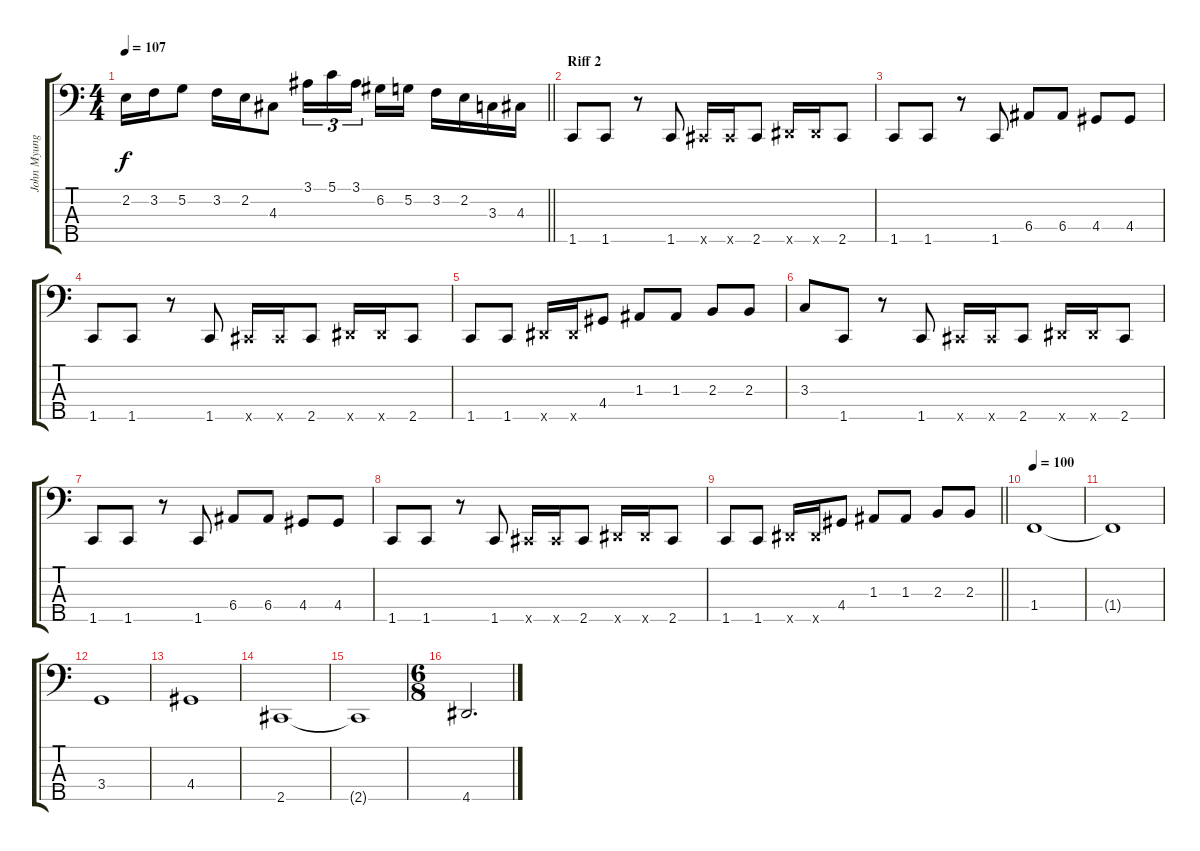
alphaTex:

\track ("John Myung" "John Myung") {instrument electricbassfinger}
\staff {score tabs}
\tuning (G2 D2 A1 E1 B0) {hide}
\ts (4 4)
\tempo 107
\clef f4
\barLineRight lightlight
\ks c
2.2.16{dy f} 3.2.16 5.2.8 3.2.16 2.2.16 4.3.8 3.1.16{tu (3 2)} 5.1.16{tu (3 2)} 3.1.16{tu (3 2) beam splitsecondary} 6.2.16 5.2.16 3.2.16 2.2.16 3.3.16 4.3.16 |
\section ("" "Riff 2")
1.5.8 1.5.8 r.8 1.5.8 2.5{x}.16 2.5{x}.16 2.5.8 4.5{x}.16 4.5{x}.16 2.5.8 |
1.5.8 1.5.8 r.8 1.5.8 6.4.8 6.4.8 4.4.8 4.4.8 |
1.5.8 1.5.8 r.8 1.5.8 2.5{x}.16 2.5{x}.16 2.5.8 4.5{x}.16 4.5{x}.16 2.5.8 |
1.5.8 1.5.8 4.5{x}.16 4.5{x}.16 4.4.8 1.3.8 1.3.8 2.3.8 2.3.8 |
3.3.8 1.5.8 r.8 1.5.8 2.5{x}.16 2.5{x}.16 2.5.8 4.5{x}.16 4.5{x}.16 2.5.8 |
1.5.8 1.5.8 r.8 1.5.8 6.4.8 6.4.8 4.4.8 4.4.8 |
1.5.8 1.5.8 r.8 1.5.8 2.5{x}.16 2.5{x}.16 2.5.8 4.5{x}.16 4.5{x}.16 2.5.8 |
\barLineRight lightlight
1.5.8 1.5.8 4.5{x}.16 4.5{x}.16 4.4.8 1.3.8 1.3.8 2.3.8 2.3.8 |
\section ("" "")
\tempo 100
1.4.1 |
1.4{t}.1 |
3.4.1 |
4.4.1 |
2.5.1 |
2.5{t}.1 |
\ts (6 8)
4.5.2{d}
